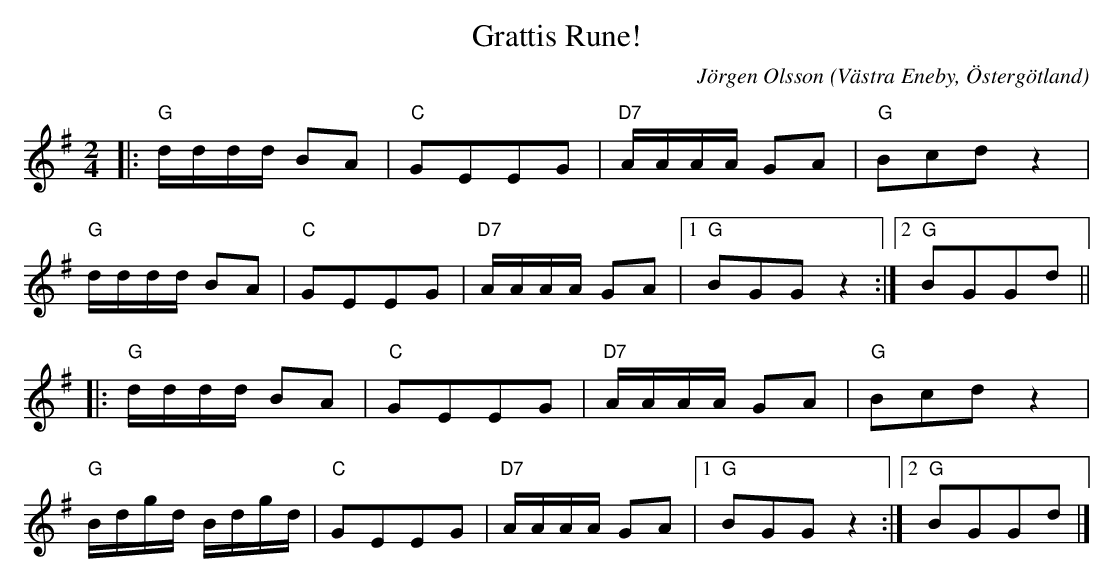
X:1
T:Grattis Rune!
C:Jörgen Olsson
O:Västra Eneby, Östergötland
Q:115
M:2/4
L:1/8
K:G
|:"G"d/2d/2d/2d/2 BA|"C"GEEG|"D7"A/2A/2A/2A/2 GA|"G"Bcd z2|
"G"d/2d/2d/2d/2 BA|"C"GEEG|"D7"A/2A/2A/2A/2 GA|1"G"BGG z2 :|2"G"BGGd ||
|:"G"d/2d/2d/2d/2 BA|"C"GEEG|"D7"A/2A/2A/2A/2 GA|"G"Bcd z2|
"G"B/2d/2g/2d/2 B/2d/2g/2d/2 |"C"GEEG|"D7"A/2A/2A/2A/2 GA|1"G"BGG z2 :|2"G"BGGd |]
